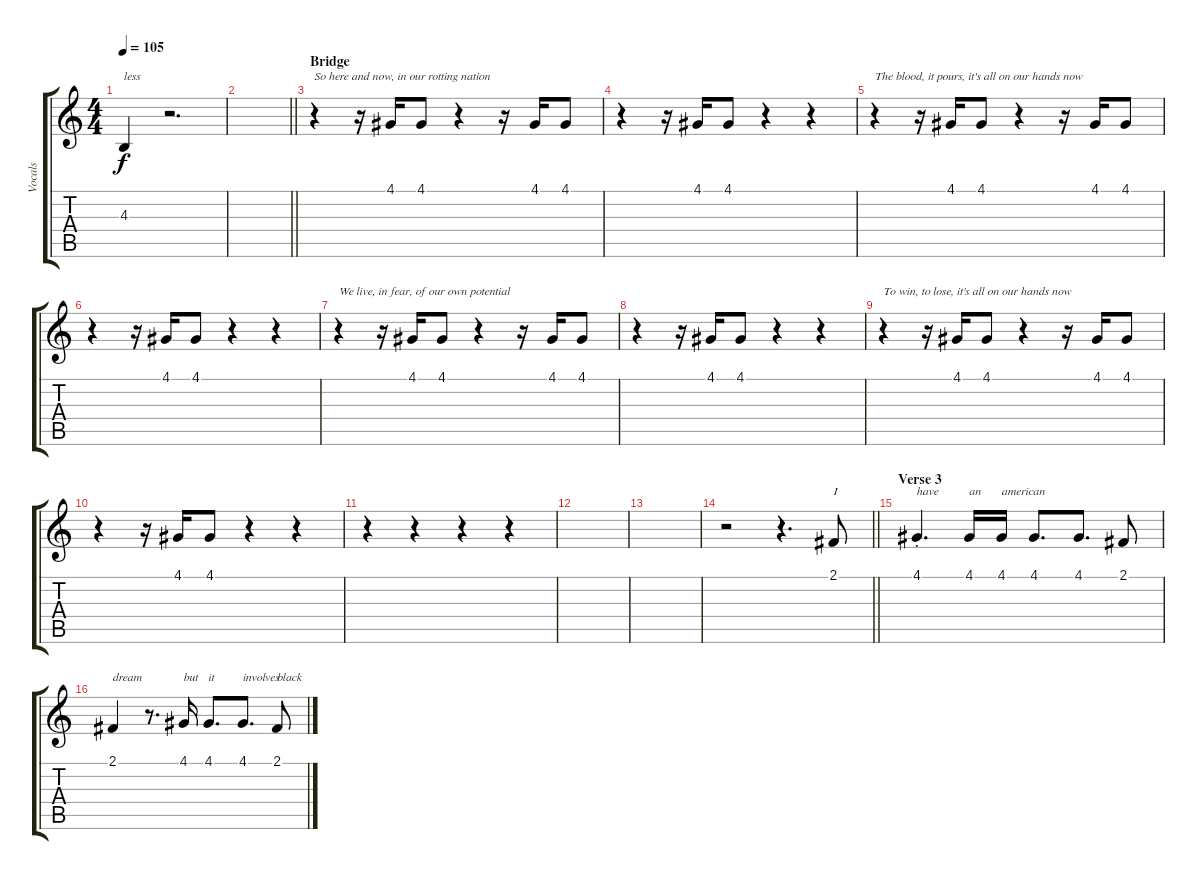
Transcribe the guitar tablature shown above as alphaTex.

\track ("Vocals" "Vocals") {instrument tenorsax}
\staff {score tabs}
\tuning (E4 B3 G3 D3 A2 E2) {hide}
\ts (4 4)
\tempo 105
\clef g2
\ks c
4.3.4{txt "less" dy f} r.2{d} |
\barLineRight lightlight
|
\section ("" "Bridge")
r.4{txt "So here and now, in our rotting nation"} r.16 4.1.16 4.1.8 r.4 r.16 4.1.16 4.1.8 |
r.4 r.16 4.1.16 4.1.8 r.4 r.4 |
r.4{txt "The blood, it pours, it's all on our hands now"} r.16 4.1.16 4.1.8 r.4 r.16 4.1.16 4.1.8 |
r.4 r.16 4.1.16 4.1.8 r.4 r.4 |
r.4{txt "We live, in fear, of our own potential"} r.16 4.1.16 4.1.8 r.4 r.16 4.1.16 4.1.8 |
r.4 r.16 4.1.16 4.1.8 r.4 r.4 |
r.4{txt "To win, to lose, it's all on our hands now"} r.16 4.1.16 4.1.8 r.4 r.16 4.1.16 4.1.8 |
r.4 r.16 4.1.16 4.1.8 r.4 r.4 |
r.4 r.4 r.4 r.4 |
|
|
\barLineRight lightlight
r.2 r.4{d} 2.1.8{txt "I"} |
\section ("" "Verse 3")
4.1{st}.4{d txt "have"} 4.1.16{txt "an"} 4.1.16{txt "american"} 4.1.8{d} 4.1.8{d} 2.1.8 |
2.1.4{txt "dream"} r.8{d} 4.1.16{txt "but"} 4.1.8{d txt "it"} 4.1.8{d txt "involves"} 2.1.8{txt "black"}
